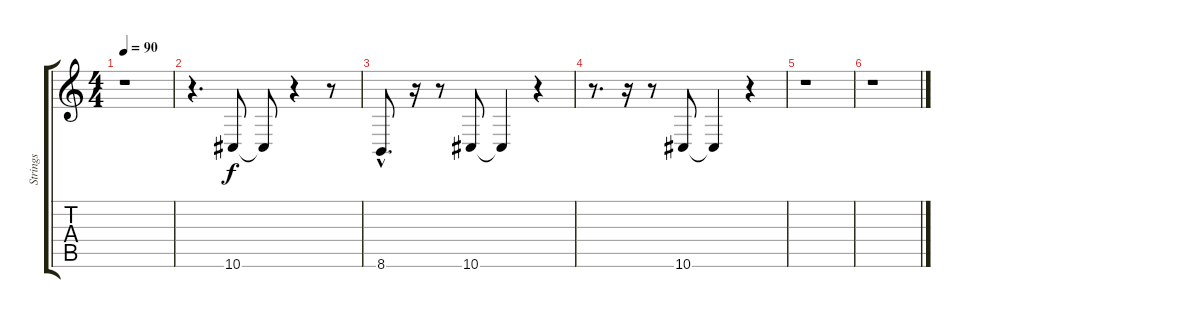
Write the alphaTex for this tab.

\track ("Strings" "Strings") {instrument synthstrings2}
\staff {score tabs}
\tuning (Eb4 Bb3 Gb3 Db3 Ab2 Eb2) {hide}
\ts (4 4)
\tempo 90
\clef g2
\ks c
r.1{dy f} |
r.4{d} 10.6.8 10.6{t}.8 r.4 r.8 |
8.6{hac}.8{d} r.16 r.8 10.6.8 10.6{t}.4 r.4 |
r.8{d} r.16 r.8 10.6.8 10.6{t}.4 r.4 |
r.1 |
r.1
